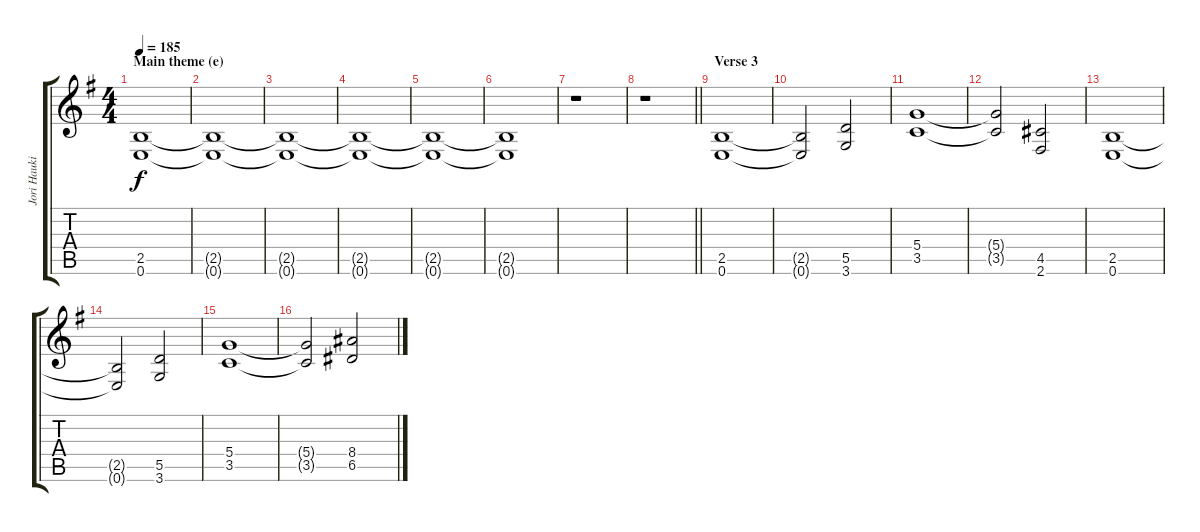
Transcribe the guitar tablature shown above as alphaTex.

\track ("Jori Haukio (guitar)" "Jori Hauki") {instrument distortionguitar}
\staff {score tabs}
\tuning (E4 B3 G3 D3 A2 E2) {hide}
\ts (4 4)
\section ("" "Main theme (e)")
\tempo 185
\clef g2
\ks eminor
(2.5 0.6).1{dy f volume 6} |
(2.5{t} 0.6{t}).1 |
(2.5{t} 0.6{t}).1 |
(2.5{t} 0.6{t}).1 |
(2.5{t} 0.6{t}).1{volume 0} |
(2.5{t} 0.6{t}).1 |
r.1 |
\barLineRight lightlight
r.1 |
\section ("" "Verse 3")
(2.5 0.6).1{volume 13} |
(2.5{t} 0.6{t}).2 (5.5 3.6).2 |
(5.4 3.5).1 |
(5.4{t} 3.5{t}).2 (4.5 2.6).2 |
(2.5 0.6).1 |
(2.5{t} 0.6{t}).2 (5.5 3.6).2 |
(5.4 3.5).1 |
(5.4{t} 3.5{t}).2 (8.4 6.5).2
